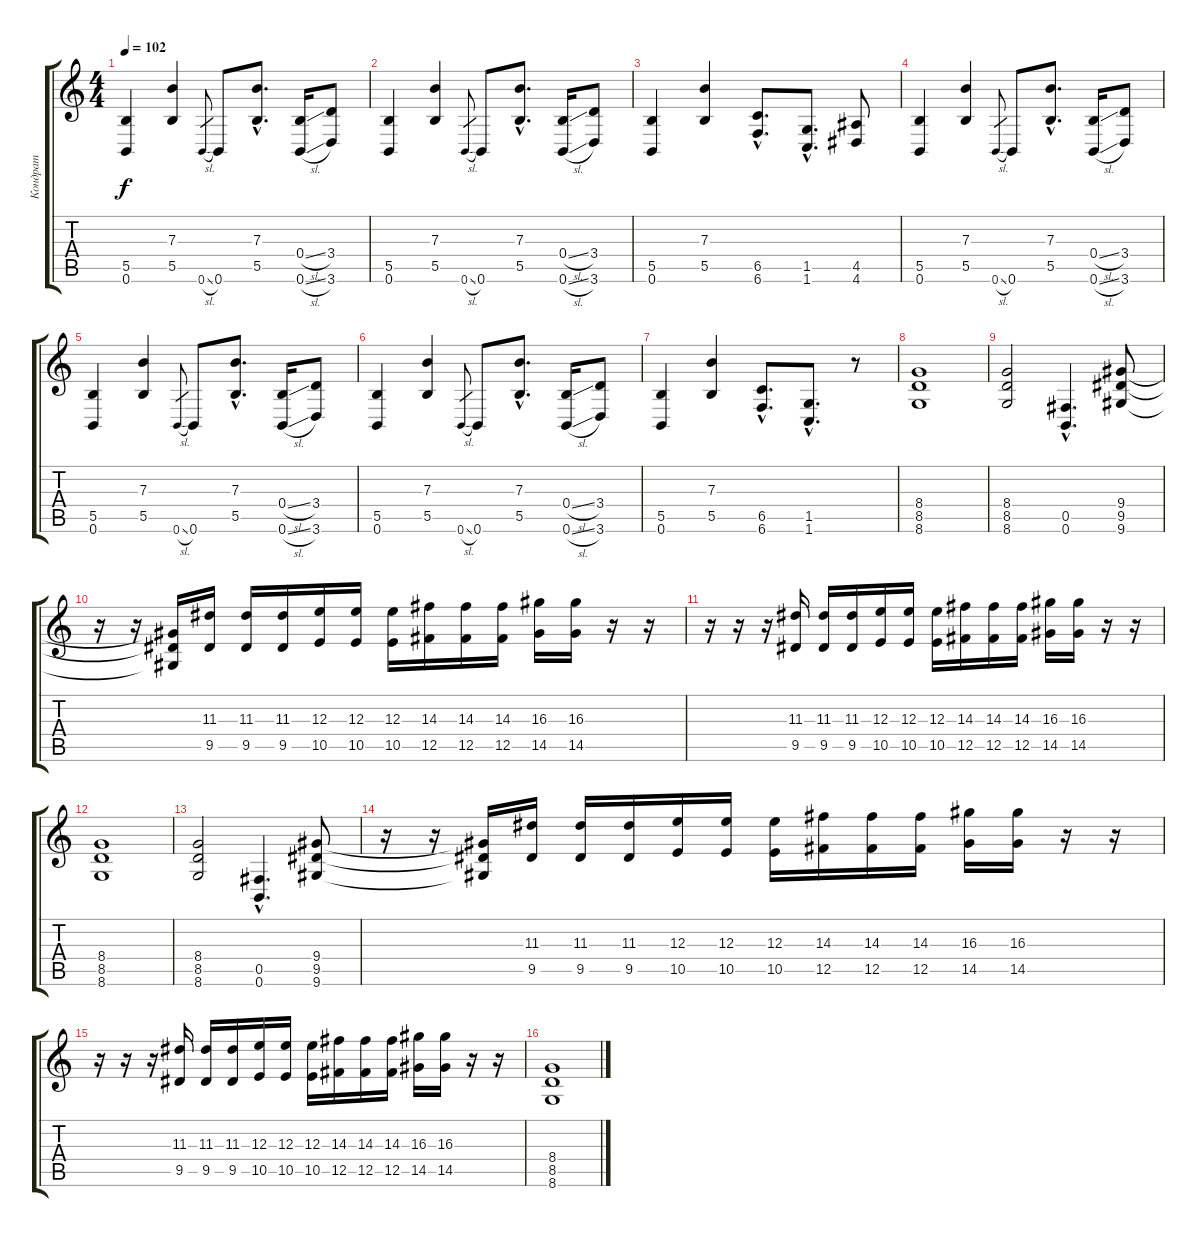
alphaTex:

\track ("Кондрат" "Кондрат") {instrument overdrivenguitar}
\staff {score tabs}
\tuning (Db4 Ab3 E3 B2 Gb2 B1) {hide}
\ts (4 4)
\tempo 102
\clef g2
\ks c
(5.5 0.6).4{dy f} (7.3 5.5).4 0.6{sl}.8{gr} 0.6.8 (7.3{hac} 5.5{hac}).8{d} (0.4{sl} 0.6{sl}).16 (3.4 3.6).8 |
(5.5 0.6).4 (7.3 5.5).4 0.6{sl}.8{gr} 0.6.8 (7.3{hac} 5.5{hac}).8{d} (0.4{sl} 0.6{sl}).16 (3.4 3.6).8 |
(5.5 0.6).4 (7.3 5.5).4 (6.5{hac} 6.6{hac}).8{d} (1.5{hac} 1.6{hac}).8{d} (4.5 4.6).8 |
(5.5 0.6).4 (7.3 5.5).4 0.6{sl}.8{gr} 0.6.8 (7.3{hac} 5.5{hac}).8{d} (0.4{sl} 0.6{sl}).16 (3.4 3.6).8 |
(5.5 0.6).4 (7.3 5.5).4 0.6{sl}.8{gr} 0.6.8 (7.3{hac} 5.5{hac}).8{d} (0.4{sl} 0.6{sl}).16 (3.4 3.6).8 |
(5.5 0.6).4 (7.3 5.5).4 0.6{sl}.8{gr} 0.6.8 (7.3{hac} 5.5{hac}).8{d} (0.4{sl} 0.6{sl}).16 (3.4 3.6).8 |
(5.5 0.6).4 (7.3 5.5).4 (6.5{hac} 6.6{hac}).8{d} (1.5{hac} 1.6{hac}).8{d} r.8 |
(8.4 8.5 8.6).1 |
(8.4 8.5 8.6).2 (0.5{hac} 0.6{hac}).4{d} (9.4 9.5 9.6).8 |
r.16 r.16 (9.4{t} 9.5{t} 9.6{t}).16 (11.3 9.5).16 (11.3 9.5).16 (11.3 9.5).16 (12.3 10.5).16 (12.3 10.5).16 (12.3 10.5).16 (14.3 12.5).16 (14.3 12.5).16 (14.3 12.5).16 (16.3 14.5).16 (16.3 14.5).16 r.16 r.16 |
r.16 r.16 r.16 (11.3 9.5).16 (11.3 9.5).16 (11.3 9.5).16 (12.3 10.5).16 (12.3 10.5).16 (12.3 10.5).16 (14.3 12.5).16 (14.3 12.5).16 (14.3 12.5).16 (16.3 14.5).16 (16.3 14.5).16 r.16 r.16 |
(8.4 8.5 8.6).1 |
(8.4 8.5 8.6).2 (0.5{hac} 0.6{hac}).4{d} (9.4 9.5 9.6).8 |
r.16 r.16 (9.4{t} 9.5{t} 9.6{t}).16 (11.3 9.5).16 (11.3 9.5).16 (11.3 9.5).16 (12.3 10.5).16 (12.3 10.5).16 (12.3 10.5).16 (14.3 12.5).16 (14.3 12.5).16 (14.3 12.5).16 (16.3 14.5).16 (16.3 14.5).16 r.16 r.16 |
r.16 r.16 r.16 (11.3 9.5).16 (11.3 9.5).16 (11.3 9.5).16 (12.3 10.5).16 (12.3 10.5).16 (12.3 10.5).16 (14.3 12.5).16 (14.3 12.5).16 (14.3 12.5).16 (16.3 14.5).16 (16.3 14.5).16 r.16 r.16 |
(8.4 8.5 8.6).1
